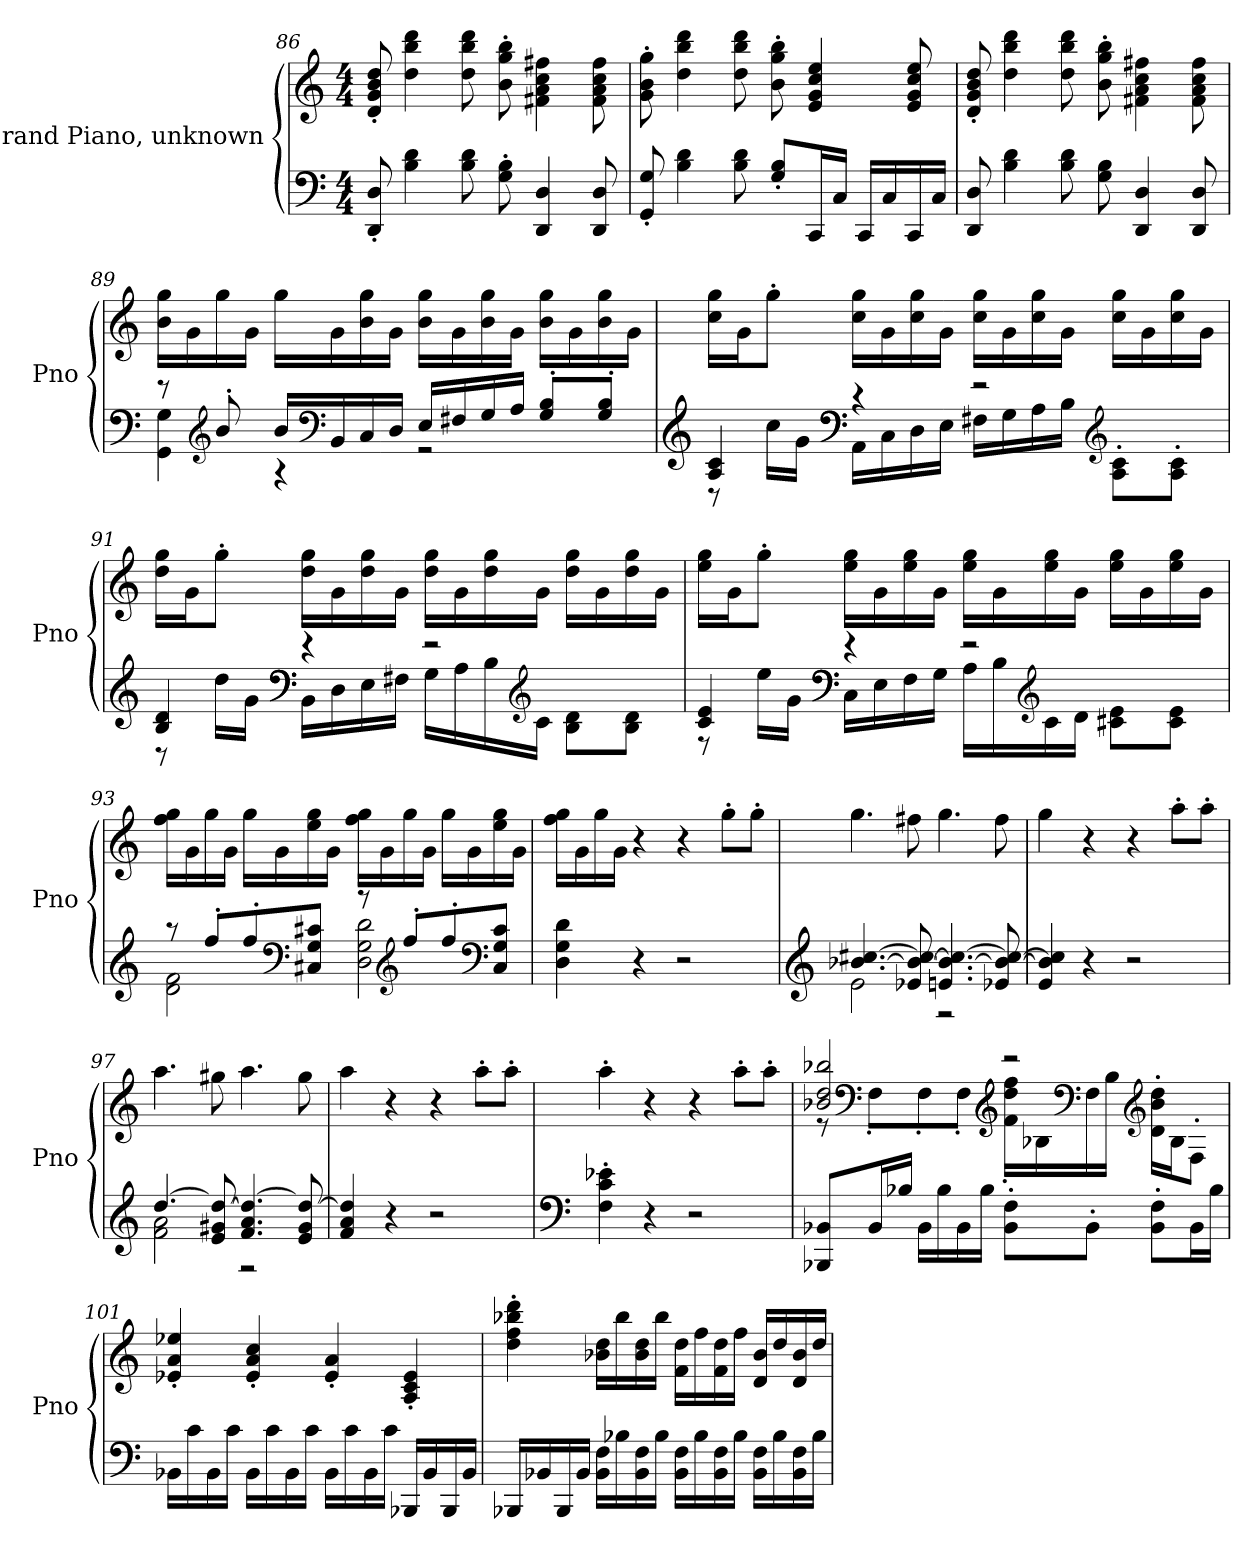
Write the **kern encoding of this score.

**kern	**kern
*part1	*part1
*staff2	*staff1
*I"Grand Piano, unknown	*
*I'Pno	*
*clefF4	*clefG2
*k[]	*k[]
*M4/4	*M4/4
=86	=86
8DD/' 8D/'	8d/' 8g/' 8b/' 8dd/'
4B\ 4d\	4dd\ 4bb\ 4ddd\
8B\ 8d\	8dd\ 8bb\ 8ddd\
8G\' 8B\'	8b\' 8gg\' 8bb\'
4DD/ 4D/	4f#X\ 4a\ 4cc\ 4ff#X\
8DD/ 8D/	8f#\ 8a\ 8cc\ 8ff#\
!!LO:LB:g=z
=87	=87
8GG/' 8G/'	8g\' 8b\' 8gg\'
4B\ 4d\	4dd\ 4bb\ 4ddd\
8B\ 8d\	8dd\ 8bb\ 8ddd\
8G/' 8B/'L	8b\' 8gg\' 8bb\'
16CC/L	4e/ 4g/ 4cc/ 4ee/
16C/JJ	.
16CC/LL	.
16C/	.
16CC/	8e/ 8g/ 8cc/ 8ee/
16C/JJ	.
=88	=88
8DD/ 8D/	8d/' 8g/' 8b/' 8dd/'
4B\ 4d\	4dd\ 4bb\ 4ddd\
8B\ 8d\	8dd\ 8bb\ 8ddd\
8G\ 8B\	8b\' 8gg\' 8bb\'
4DD/ 4D/	4f#X\ 4a\ 4cc\ 4ff#X\
8DD/ 8D/	8f#\ 8a\ 8cc\ 8ff#\
=89	=89
*^	*
8r	4GG\ 4G\	16b\ 16gg\LL
.	.	16g\
*clefG2	*	*
8b'/	.	16gg\
.	.	16g\JJ
16b/LL	4r	16gg\LL
*clefF4	*	*
16BB/	.	16g\
16C/	.	16b\ 16gg\
16D/JJ	.	16g\JJ
16E/LL	2r	16b\ 16gg\LL
16F#X/	.	16g\
16G/	.	16b\ 16gg\
16A/JJ	.	16g\JJ
8G/' 8B/'L	.	16b\ 16gg\LL
.	.	16g\
8G/' 8B/'J	.	16b\ 16gg\
.	.	16g\JJ
!!LO:LB:g=z
=90	=90	=90
*clefG2	*	*
4A/ 4c/	8r	16cc\ 16gg\LL
.	.	16g\J
.	16cc\LL	8gg'\J
.	16g\JJ	.
*clefF4	*	*
4r	16AA\LL	16cc\ 16gg\LL
.	16C\	16g\
.	16D\	16cc\ 16gg\
.	16E\JJ	16g\JJ
2r	16F#X\LL	16cc\ 16gg\LL
.	16G\	16g\
.	16A\	16cc\ 16gg\
.	16B\JJ	16g\JJ
*clefG2	*	*
.	8A\' 8c\'L	16cc\ 16gg\LL
.	.	16g\
.	8A\' 8c\'J	16cc\ 16gg\
.	.	16g\JJ
=91	=91	=91
4B/ 4d/	8r	16dd\ 16gg\LL
.	.	16g\J
.	16dd\LL	8gg'\J
.	16g\JJ	.
*clefF4	*	*
4r	16BB\LL	16dd\ 16gg\LL
.	16D\	16g\
.	16E\	16dd\ 16gg\
.	16F#X\JJ	16g\JJ
2r	16G\LL	16dd\ 16gg\LL
.	16A\	16g\
.	16B\	16dd\ 16gg\
*clefG2	*	*
.	16c\JJ	16g\JJ
.	8B\ 8d\L	16dd\ 16gg\LL
.	.	16g\
.	8B\ 8d\J	16dd\ 16gg\
.	.	16g\JJ
!!LO:LB:g=z
=92	=92	=92
4c/ 4e/	8r	16ee\ 16gg\LL
.	.	16g\J
.	16ee\LL	8gg'\J
.	16g\JJ	.
*clefF4	*	*
4r	16C\LL	16ee\ 16gg\LL
.	16E\	16g\
.	16F\	16ee\ 16gg\
.	16G\JJ	16g\JJ
2r	16A\LL	16ee\ 16gg\LL
.	16B\	16g\
*clefG2	*	*
.	16c\	16ee\ 16gg\
.	16d\JJ	16g\JJ
.	8c#X\ 8e\L	16ee\ 16gg\LL
.	.	16g\
.	8c#\ 8e\J	16ee\ 16gg\
.	.	16g\JJ
=93	=93	=93
8r	2d\ 2f\	16ff\ 16gg\LL
.	.	16g\
8ff'/L	.	16gg\
.	.	16g\JJ
8ff'/	.	16gg\LL
.	.	16g\
*clefF4	*	*
8C#X/ 8G/ 8c#X/J	.	16ee\ 16gg\
.	.	16g\JJ
8r	2D\ 2G\ 2d\	16ff\ 16gg\LL
.	.	16g\
*clefG2	*	*
8ff'/L	.	16gg\
.	.	16g\JJ
8ff'/	.	16gg\LL
.	.	16g\
*clefF4	*	*
8C#/ 8G/ 8c#/J	.	16ee\ 16gg\
.	.	16g\JJ
*v	*v	*
!!LO:LB:g=z
=94	=94
4D\ 4G\ 4d\	16ff\ 16gg\LL
.	16g\
.	16gg\
.	16g\JJ
4r	4r
2r	4r
.	8gg'\L
.	8gg'\J
=95	=95
*clefG2	*
*^	*
[4.b-X/ [4.cc#X/	2e\	4.gg\
8e-X/ 8b-/_ 8cc#/_	.	8ff#X\
4.en/ 4.b-/_ 4.cc#/_	2r	4.gg\
8e-X/ 8b-/_ 8cc#/_	.	8ff#\
*v	*v	*
=96	=96
4e/ 4b-/] 4cc#/]	4gg\
4r	4r
2r	4r
.	8aa'\L
.	8aa'\J
=97	=97
*^	*
[4.dd/	2f\ 2a\	4.aa\
8e/ 8g#X/ 8dd/_	.	8gg#X\
4.f/ 4.a/ 4.dd/_	2r	4.aa\
8e/ 8g#/ 8dd/_	.	8gg#\
*v	*v	*
=98	=98
4f/ 4a/ 4dd/]	4aa\
4r	4r
2r	4r
.	8aa'\L
.	8aa'\J
!!LO:LB:g=z
=99	=99
*clefF4	*
4F\' 4c\' 4e-X\'	4aa'\
4r	4r
2r	4r
.	8aa'\L
.	8aa'\J
=100	=100
*	*^
8BBB-X/ 8BB-X/L	2b-X/ 2dd/ 2bb-X/	8r
*	*clefF4	*
16BB-/L	.	8F'\L
16B-X/JJ	.	.
16BB-\LL	.	8F'\
16B-\	.	.
16BB-\	.	8F'\J
16B-\JJ	.	.
*	*clefG2	*
8BB-\' 8F\'L	2r	16f\' 16dd\' 16ff\'LL
.	.	16B-X\
*	*clefF4	*
8BB-'\J	.	16F\
.	.	16B-\JJ
*	*clefG2	*
8BB-\' 8F\'L	.	16d\' 16b-\' 16dd\'LL
.	.	16B-\J
16BB-\L	.	8F'\J
16B-\JJ	.	.
*	*v	*v
=101	=101
16BB-X\LL	4e-X/' 4a/' 4ee-X/'
16c\	.
16BB-\	.
16c\JJ	.
16BB-\LL	4e-/' 4a/' 4cc/'
16c\	.
16BB-\	.
16c\JJ	.
16BB-\LL	4e-/' 4a/'
16c\	.
16BB-\	.
16c\JJ	.
16BBB-X/LL	4A/' 4c/' 4e-/'
16BB-/	.
16BBB-/	.
16BB-/JJ	.
!!LO:PB:g=z
=102	=102
16BBB-X/LL	4dd\' 4ff\' 4bb-X\' 4ddd\'
16BB-X/	.
16BBB-/	.
16BB-/JJ	.
16BB-\ 16F\LL	16b-X\ 16dd\LL
16B-X\	16bb-\
16BB-\ 16F\	16b-\ 16dd\
16B-\JJ	16bb-\JJ
16BB-\ 16F\LL	16f\ 16dd\LL
16B-\	16ff\
16BB-\ 16F\	16f\ 16dd\
16B-\JJ	16ff\JJ
16BB-\ 16F\LL	16d/ 16b-/LL
16B-\	16dd/
16BB-\ 16F\	16d/ 16b-/
16B-\JJ	16dd/JJ
=	=
*-	*-
